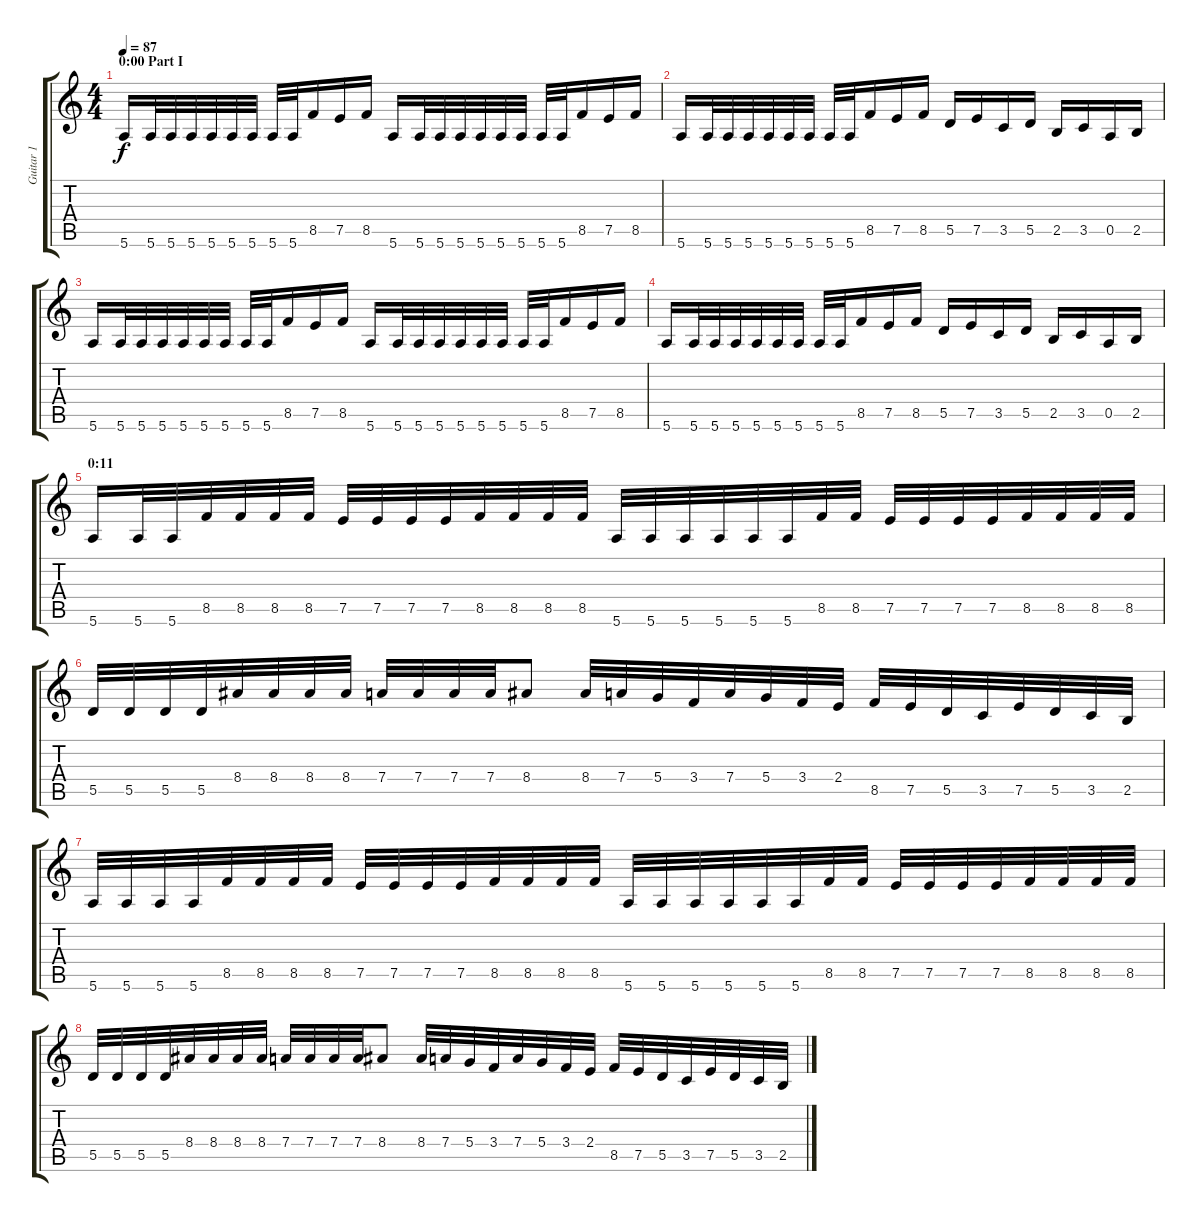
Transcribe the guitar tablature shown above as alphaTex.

\track ("Guitar 1" "Guitar 1") {instrument distortionguitar}
\staff {score tabs}
\tuning (E4 B3 G3 D3 A2 E2) {hide}
\ts (4 4)
\section ("" "0:00 Part I")
\tempo 87
\clef g2
\ks c
5.6.16{dy f instrument distortionguitar} 5.6.32 5.6.32 5.6.32 5.6.32 5.6.32 5.6.32 5.6.32 5.6.32 8.5.16 7.5.16 8.5.16 5.6.16 5.6.32 5.6.32 5.6.32 5.6.32 5.6.32 5.6.32 5.6.32 5.6.32 8.5.16 7.5.16 8.5.16 |
5.6.16 5.6.32 5.6.32 5.6.32 5.6.32 5.6.32 5.6.32 5.6.32 5.6.32 8.5.16 7.5.16 8.5.16 5.5.16 7.5.16 3.5.16 5.5.16 2.5.16 3.5.16 0.5.16 2.5.16 |
5.6.16 5.6.32 5.6.32 5.6.32 5.6.32 5.6.32 5.6.32 5.6.32 5.6.32 8.5.16 7.5.16 8.5.16 5.6.16 5.6.32 5.6.32 5.6.32 5.6.32 5.6.32 5.6.32 5.6.32 5.6.32 8.5.16 7.5.16 8.5.16 |
5.6.16 5.6.32 5.6.32 5.6.32 5.6.32 5.6.32 5.6.32 5.6.32 5.6.32 8.5.16 7.5.16 8.5.16 5.5.16 7.5.16 3.5.16 5.5.16 2.5.16 3.5.16 0.5.16 2.5.16 |
\section ("" "0:11")
5.6.16 5.6.32 5.6.32 8.5.32 8.5.32 8.5.32 8.5.32 7.5.32 7.5.32 7.5.32 7.5.32 8.5.32 8.5.32 8.5.32 8.5.32 5.6.32 5.6.32 5.6.32 5.6.32 5.6.32 5.6.32 8.5.32 8.5.32 7.5.32 7.5.32 7.5.32 7.5.32 8.5.32 8.5.32 8.5.32 8.5.32 |
5.5.32 5.5.32 5.5.32 5.5.32 8.4.32 8.4.32 8.4.32 8.4.32 7.4.32 7.4.32 7.4.32 7.4.32 8.4.8 8.4.32 7.4.32 5.4.32 3.4.32 7.4.32 5.4.32 3.4.32 2.4.32 8.5.32 7.5.32 5.5.32 3.5.32 7.5.32 5.5.32 3.5.32 2.5.32 |
5.6.32 5.6.32 5.6.32 5.6.32 8.5.32 8.5.32 8.5.32 8.5.32 7.5.32 7.5.32 7.5.32 7.5.32 8.5.32 8.5.32 8.5.32 8.5.32 5.6.32 5.6.32 5.6.32 5.6.32 5.6.32 5.6.32 8.5.32 8.5.32 7.5.32 7.5.32 7.5.32 7.5.32 8.5.32 8.5.32 8.5.32 8.5.32 |
5.5.32 5.5.32 5.5.32 5.5.32 8.4.32 8.4.32 8.4.32 8.4.32 7.4.32 7.4.32 7.4.32 7.4.32 8.4.8 8.4.32 7.4.32 5.4.32 3.4.32 7.4.32 5.4.32 3.4.32 2.4.32 8.5.32 7.5.32 5.5.32 3.5.32 7.5.32 5.5.32 3.5.32 2.5.32
